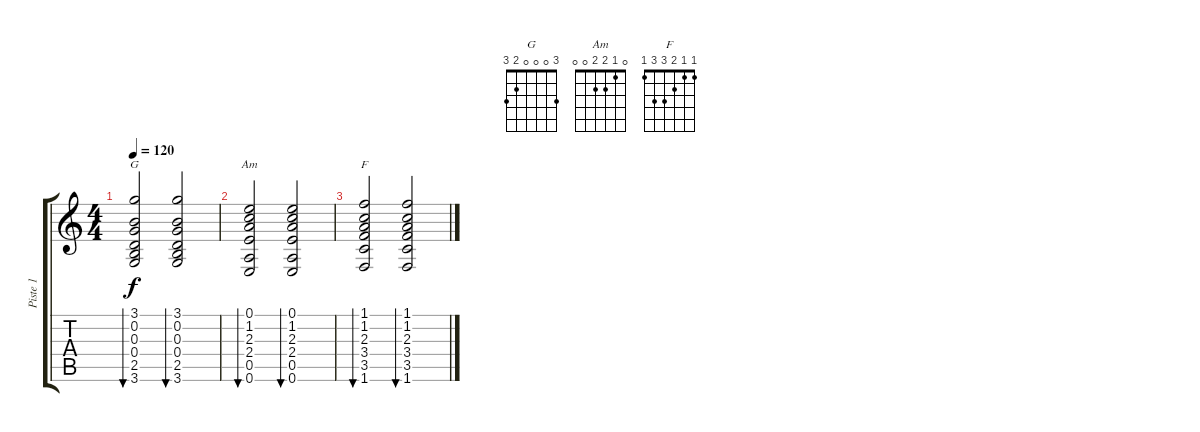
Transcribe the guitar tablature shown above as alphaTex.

\track ("Piste 1" "Piste 1") {instrument acousticguitarsteel}
\staff {score tabs}
\tuning (E4 B3 G3 D3 A2 E2) {hide}
\chord ("G" 3 0 0 0 2 3)
\chord ("Am" 0 1 2 2 0 0)
\chord ("F" 1 1 2 3 3 1)
\ts (4 4)
\tempo 120
\clef g2
\ks c
(3.1 0.2 0.3 0.4 2.5 3.6).2{bu 30 ch "G" dy f} (3.1 0.2 0.3 0.4 2.5 3.6).2{bu 30} |
(0.1 1.2 2.3 2.4 0.5 0.6).2{bu 30 ch "Am"} (0.1 1.2 2.3 2.4 0.5 0.6).2{bu 30} |
(1.1 1.2 2.3 3.4 3.5 1.6).2{bu 30 ch "F"} (1.1 1.2 2.3 3.4 3.5 1.6).2{bu 30}
